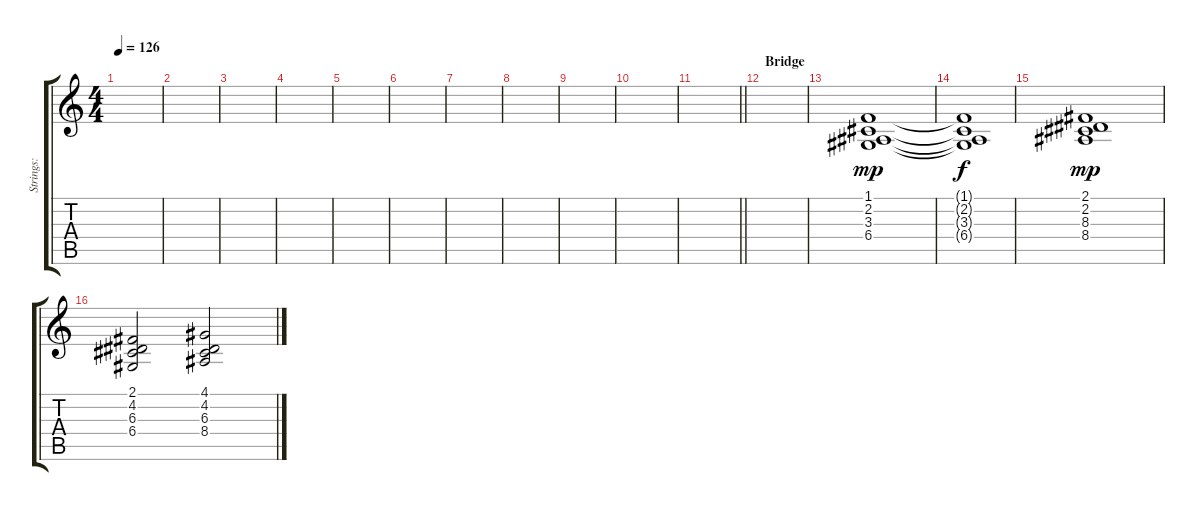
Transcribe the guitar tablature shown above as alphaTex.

\track ("Strings:" "Strings:") {instrument stringensemble2}
\staff {score tabs}
\tuning (E4 B3 G3 D3 A2 E2) {hide}
\ts (4 4)
\tempo 126
\clef g2
\ks c
|
|
|
|
|
|
|
|
|
|
\barLineRight lightlight
|
\section ("" "Bridge")
|
(1.1 2.2 3.3 6.4).1{dy mp} |
(1.1{t} 2.2{t} 3.3{t} 6.4{t}).1{dy f} |
(2.1 2.2 8.3 8.4).1{dy mp} |
(2.1 4.2 6.3 6.4).2 (4.1 4.2 6.3 8.4).2
